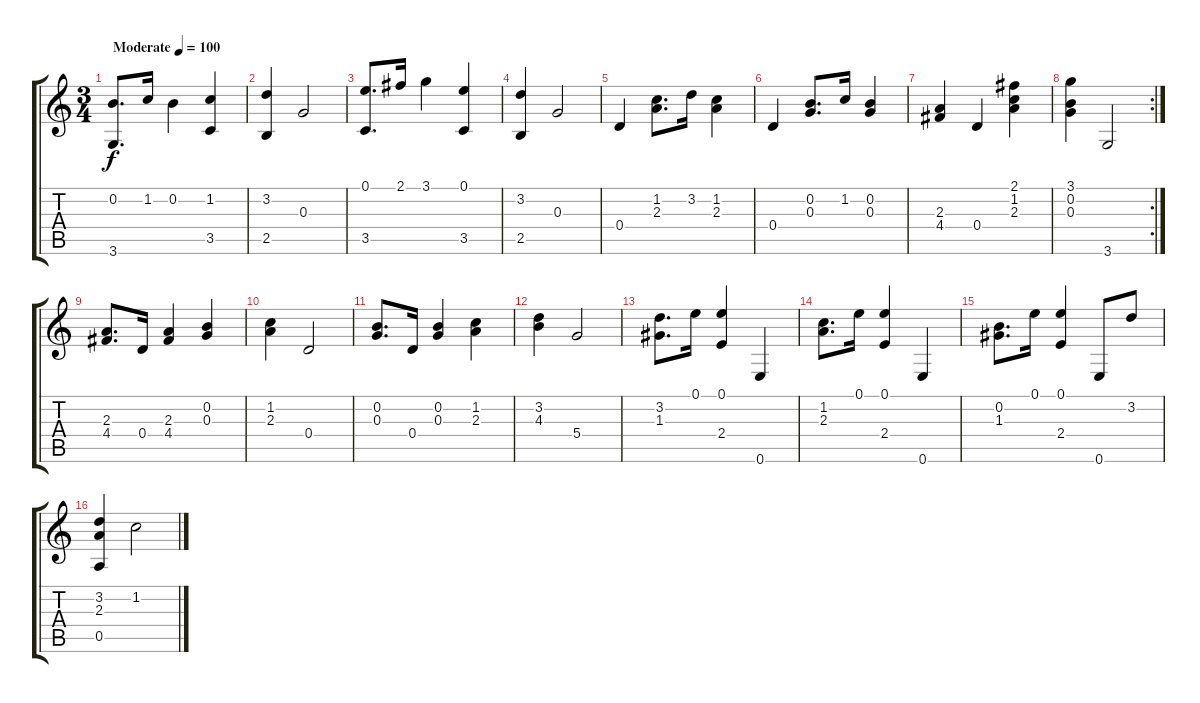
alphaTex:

\track "" {instrument acousticguitarsteel}
\staff {score tabs}
\tuning (E4 B3 G3 D3 A2 E2) {hide}
\ts (3 4)
\tempo (100 "Moderate")
\clef g2
\ks c
(0.2 3.6).8{d dy f instrument acousticguitarsteel} 1.2.16 0.2.4 (1.2 3.5).4 |
(3.2 2.5).4 0.3.2 |
(0.1 3.5).8{d} 2.1.16 3.1.4 (0.1 3.5).4 |
(3.2 2.5).4 0.3.2 |
0.4.4 (1.2 2.3).8{d} 3.2.16 (1.2 2.3).4 |
0.4.4 (0.2 0.3).8{d} 1.2.16 (0.2 0.3).4 |
(2.3 4.4).4 0.4.4 (2.1 1.2 2.3).4 |
\rc 2
(3.1 0.2 0.3).4 3.6.2 |
(2.3 4.4).8{d} 0.4.16 (2.3 4.4).4 (0.2 0.3).4 |
(1.2 2.3).4 0.4.2 |
(0.2 0.3).8{d} 0.4.16 (0.2 0.3).4 (1.2 2.3).4 |
(3.2 4.3).4 5.4.2 |
(3.2 1.3).8{d} 0.1.16 (0.1 2.4).4 0.6.4 |
(1.2 2.3).8{d} 0.1.16 (0.1 2.4).4 0.6.4 |
(0.2 1.3).8{d} 0.1.16 (0.1 2.4).4 0.6.8 3.2.8 |
(3.2 2.3 0.5).4 1.2.2
